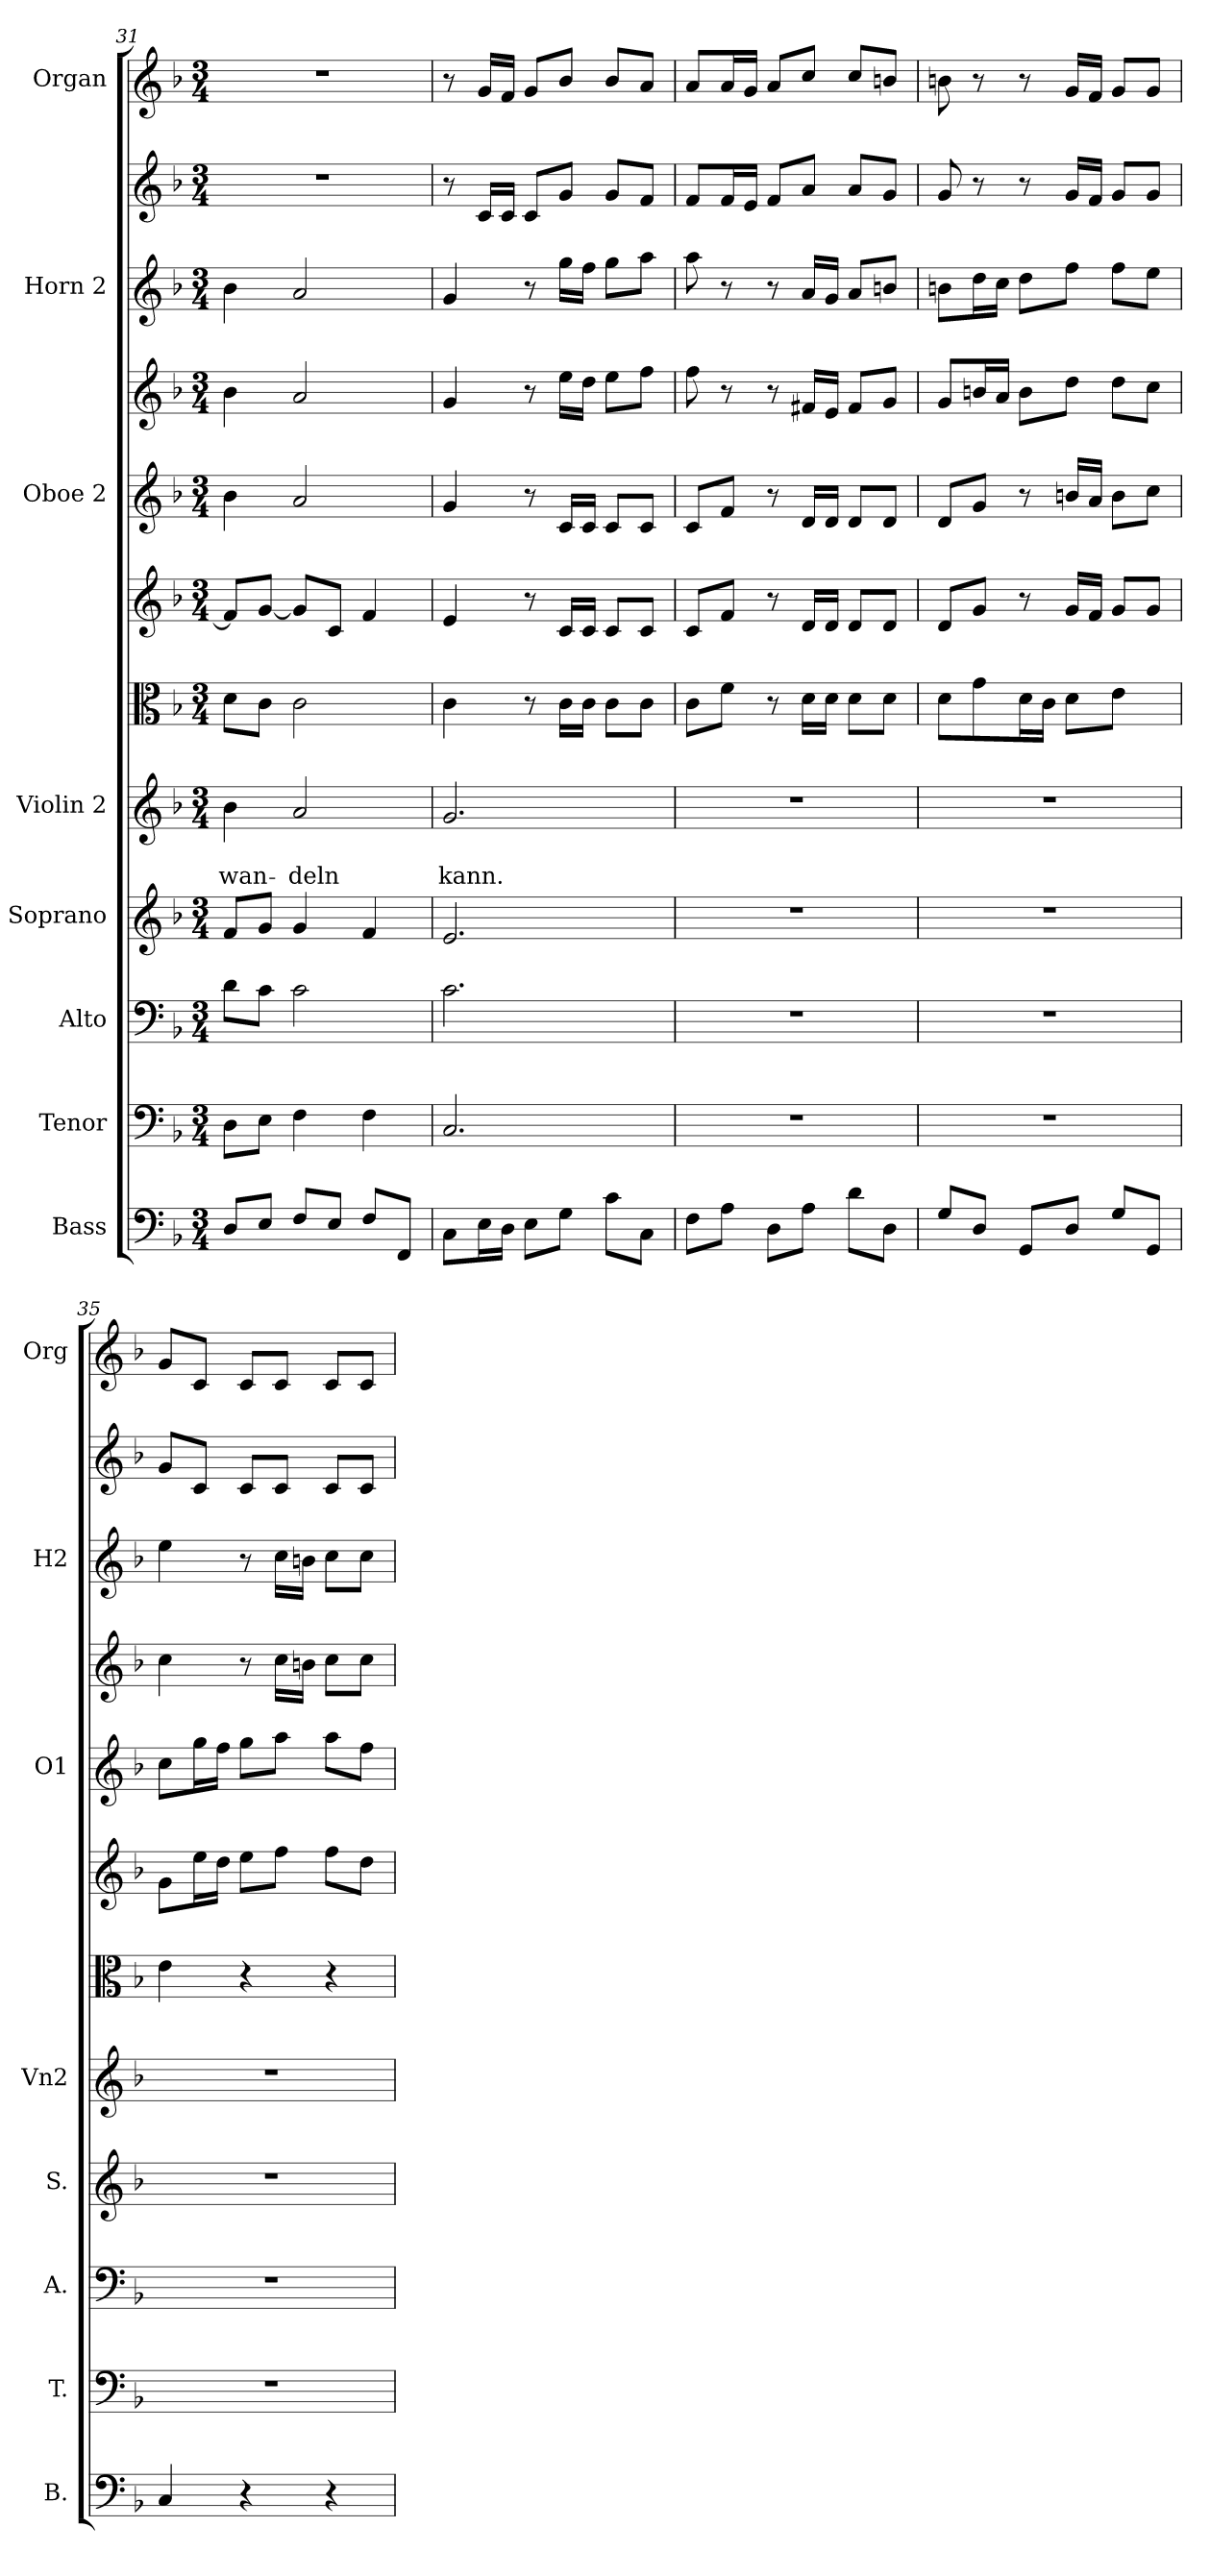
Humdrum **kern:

**kern	**kern	**kern	**kern	**kern	**text	**text	**kern	**kern	**kern	**kern	**kern	**kern	**kern
*part8	*part7	*part6	*part5	*part4	*part4	*part4	*part4	*part4	*part3	*part3	*part2	*part2	*part1
*staff12	*staff11	*staff10	*staff9	*staff8	*staff8	*staff8	*staff7	*staff6	*staff5	*staff4	*staff3	*staff2	*staff1
*I"Bass	*I"Tenor	*I"Alto	*I"Soprano	*I"Violin 2	*	*	*	*	*I"Oboe 2	*	*I"Horn 2	*	*I"Organ
*I'B.	*I'T.	*I'A.	*I'S.	*I'Vn2	*	*	*	*	*I'O1	*	*I'H2	*	*I'Org
!!LO:PB:g=z
*clefF4	*clefF4	*clefF4	*clefG2	*clefG2	*	*	*clefC3	*clefG2	*clefG2	*clefG2	*clefG2	*clefG2	*clefG2
*k[b-]	*k[b-]	*k[b-]	*k[b-]	*k[b-]	*	*	*k[b-]	*k[b-]	*k[b-]	*k[b-]	*k[b-]	*k[b-]	*k[b-]
*F:	*F:	*F:	*F:	*F:	*	*	*F:	*F:	*F:	*F:	*F:	*F:	*F:
*M3/4	*M3/4	*M3/4	*M3/4	*M3/4	*	*	*M3/4	*M3/4	*M3/4	*M3/4	*M3/4	*M3/4	*M3/4
=31	=31	=31	=31	=31	=31	=31	=31	=31	=31	=31	=31	=31	=31
8D/L	8D\L	8d\L	8f/L	4b-\	.	wan-	8d\L	8f/L]	4b-\	4b-\	4b-\	2.r	2.r
8E/J	8E\J	8c\J	8g/J	.	.	.	8c\J	[8g/J	.	.	.	.	.
8F/L	4F\	2c\	4g/	2a/	.	-deln	2c\	8g/L]	2a/	2a/	2a/	.	.
8E/J	.	.	.	.	.	.	.	8c/J	.	.	.	.	.
8F/L	4F\	.	4f/	.	.	.	.	4f/	.	.	.	.	.
8FF/J	.	.	.	.	.	.	.	.	.	.	.	.	.
=32	=32	=32	=32	=32	=32	=32	=32	=32	=32	=32	=32	=32	=32
8C\L	2.C/	2.c\	2.e/	2.g/	.	kann.	4c\	4e/	4g/	4g/	4g/	8r	8r
16E\L	.	.	.	.	.	.	.	.	.	.	.	16c/LL	16g/LL
16D\JJ	.	.	.	.	.	.	.	.	.	.	.	16c/JJ	16f/JJ
8E\L	.	.	.	.	.	.	8r	8r	8r	8r	8r	8c/L	8g/L
8G\J	.	.	.	.	.	.	16c\LL	16c/LL	16c/LL	16ee\LL	16gg\LL	8g/J	8b-/J
.	.	.	.	.	.	.	16c\JJ	16c/JJ	16c/JJ	16dd\JJ	16ff\JJ	.	.
8c\L	.	.	.	.	.	.	8c\L	8c/L	8c/L	8ee\L	8gg\L	8g/L	8b-/L
8C\J	.	.	.	.	.	.	8c\J	8c/J	8c/J	8ff\J	8aa\J	8f/J	8a/J
=33	=33	=33	=33	=33	=33	=33	=33	=33	=33	=33	=33	=33	=33
8F\L	2.r	2.r	2.r	2.r	.	.	8c\L	8c/L	8c/L	8ff\	8aa\	8f/L	8a/L
8A\J	.	.	.	.	.	.	8f\J	8f/J	8f/J	8r	8r	16f/L	16a/L
.	.	.	.	.	.	.	.	.	.	.	.	16e/JJ	16g/JJ
8D\L	.	.	.	.	.	.	8r	8r	8r	8r	8r	8f/L	8a/L
8A\J	.	.	.	.	.	.	16d\LL	16d/LL	16d/LL	16f#X/LL	16a/LL	8a/J	8cc/J
.	.	.	.	.	.	.	16d\JJ	16d/JJ	16d/JJ	16e/JJ	16g/JJ	.	.
8d\L	.	.	.	.	.	.	8d\L	8d/L	8d/L	8f#/L	8a/L	8a/L	8cc/L
8D\J	.	.	.	.	.	.	8d\J	8d/J	8d/J	8g/J	8bn/J	8g/J	8bn/J
=34	=34	=34	=34	=34	=34	=34	=34	=34	=34	=34	=34	=34	=34
8G/L	2.r	2.r	2.r	2.r	.	.	8d\L	8d/L	8d/L	8g/L	8bn\L	8g/	8bn\
8D/J	.	.	.	.	.	.	8g\	8g/J	8g/J	16bn/L	16dd\L	8r	8r
.	.	.	.	.	.	.	.	.	.	16a/JJ	16cc\JJ	.	.
8GG/L	.	.	.	.	.	.	16d\L	8r	8r	8b\L	8dd\L	8r	8r
.	.	.	.	.	.	.	16c\JJ	.	.	.	.	.	.
8D/J	.	.	.	.	.	.	8d\L	16g/LL	16bn/LL	8dd\J	8ff\J	16g/LL	16g/LL
.	.	.	.	.	.	.	.	16f/JJ	16a/JJ	.	.	16f/JJ	16f/JJ
8G/L	.	.	.	.	.	.	8e\J	8g/L	8b\L	8dd\L	8ff\L	8g/L	8g/L
8GG/J	.	.	.	.	.	.	8ryy	8g/J	8cc\J	8cc\J	8ee\J	8g/J	8g/J
=35	=35	=35	=35	=35	=35	=35	=35	=35	=35	=35	=35	=35	=35
4C/	2.r	2.r	2.r	2.r	.	.	4e\	8g\L	8cc\L	4cc\	4ee\	8g/L	8g/L
.	.	.	.	.	.	.	.	16ee\L	16gg\L	.	.	8c/J	8c/J
.	.	.	.	.	.	.	.	16dd\JJ	16ff\JJ	.	.	.	.
4r	.	.	.	.	.	.	4r	8ee\L	8gg\L	8r	8r	8c/L	8c/L
.	.	.	.	.	.	.	.	8ff\J	8aa\J	16cc\LL	16cc\LL	8c/J	8c/J
.	.	.	.	.	.	.	.	.	.	16bn\JJ	16bn\JJ	.	.
4r	.	.	.	.	.	.	4r	8ff\L	8aa\L	8cc\L	8cc\L	8c/L	8c/L
.	.	.	.	.	.	.	.	8dd\J	8ff\J	8cc\J	8cc\J	8c/J	8c/J
=	=	=	=	=	=	=	=	=	=	=	=	=	=
*-	*-	*-	*-	*-	*-	*-	*-	*-	*-	*-	*-	*-	*-
